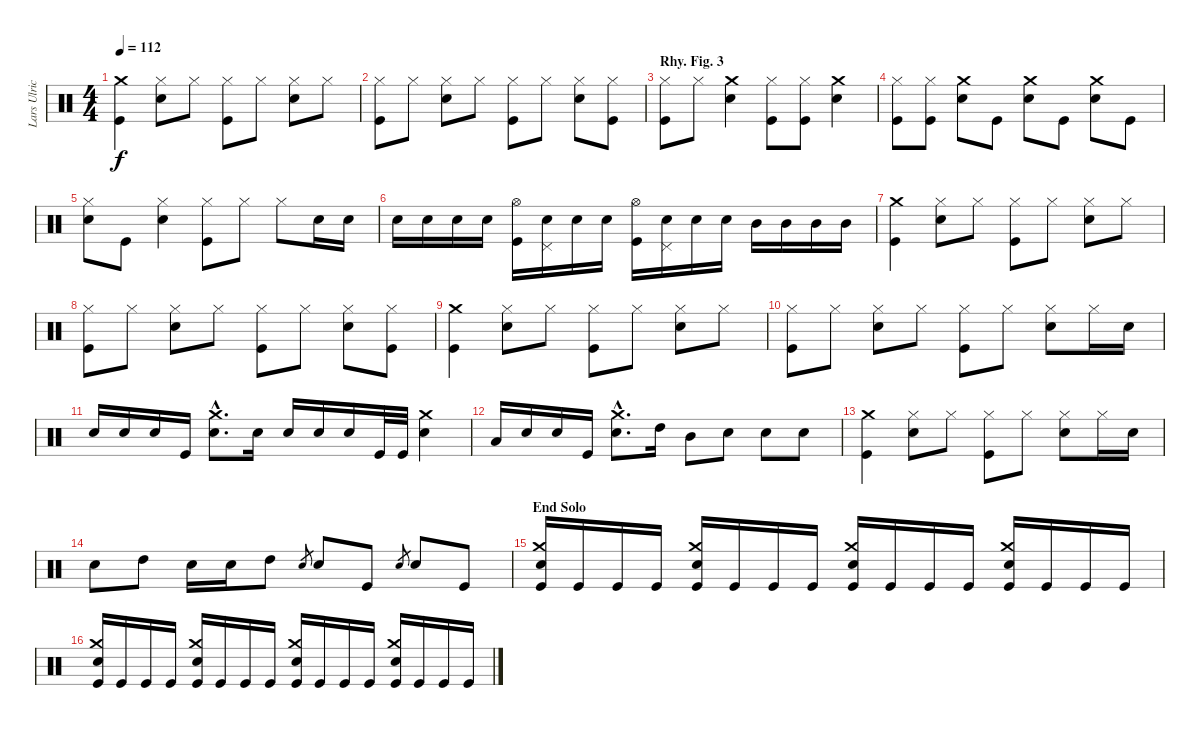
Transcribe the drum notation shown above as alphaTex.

\track ("Lars Ulrich (Drums)" "Lars Ulric") {instrument percussion}
\staff {score}
\articulation defaults
\ts (4 4)
\tempo 112
\clef neutral
\ks c
("Kick (hit)" "Crash medium (hit)").4{dy f} ("Electric Snare (hit)" "Hi-Hat (closed)").8 "Hi-Hat (closed)".8 ("Kick (hit)" "Hi-Hat (closed)").8 "Hi-Hat (closed)".8 ("Electric Snare (hit)" "Hi-Hat (closed)").8 "Hi-Hat (closed)".8 |
("Kick (hit)" "Hi-Hat (closed)").8 "Hi-Hat (closed)".8 ("Electric Snare (hit)" "Hi-Hat (closed)").8 "Hi-Hat (closed)".8 ("Kick (hit)" "Hi-Hat (closed)").8 "Hi-Hat (closed)".8 ("Electric Snare (hit)" "Hi-Hat (closed)").8 ("Kick (hit)" "Hi-Hat (closed)").8 |
\section ("" "Rhy. Fig. 3")
("Kick (hit)" "Hi-Hat (closed)").8 "Hi-Hat (closed)".8 ("Electric Snare (hit)" "Crash medium (hit)").4 ("Kick (hit)" "Hi-Hat (closed)").8 ("Kick (hit)" "Hi-Hat (closed)").8 ("Electric Snare (hit)" "Crash medium (hit)").4 |
("Kick (hit)" "Hi-Hat (closed)").8 ("Kick (hit)" "Hi-Hat (closed)").8 ("Electric Snare (hit)" "Crash medium (hit)").8 "Kick (hit)".8 ("Electric Snare (hit)" "Crash medium (hit)").8 "Kick (hit)".8 ("Electric Snare (hit)" "Crash medium (hit)").8 "Kick (hit)".8 |
("Electric Snare (hit)" "Hi-Hat (closed)").8 "Kick (hit)".8 ("Electric Snare (hit)" "Hi-Hat (closed)").4 ("Kick (hit)" "Hi-Hat (closed)").8 "Hi-Hat (closed)".8 "Hi-Hat (closed)".8 "Electric Snare (hit)".16 "Electric Snare (hit)".16 |
"Electric Snare (hit)".16 "Electric Snare (hit)".16 "Electric Snare (hit)".16 "Electric Snare (hit)".16 ("Kick (hit)" "Hi-Hat (open)").16 ("Electric Snare (hit)" "Pedal Hi-Hat (hit)").16 "Electric Snare (hit)".16 "Electric Snare (hit)".16 ("Kick (hit)" "Hi-Hat (open)").16 ("Electric Snare (hit)" "Pedal Hi-Hat (hit)").16 "Electric Snare (hit)".16 "Electric Snare (hit)".16 "Mid Tom (hit)".16 "Mid Tom (hit)".16 "Mid Tom (hit)".16 "Mid Tom (hit)".16 |
("Kick (hit)" "Crash medium (hit)").4 ("Electric Snare (hit)" "Hi-Hat (closed)").8 "Hi-Hat (closed)".8 ("Kick (hit)" "Hi-Hat (closed)").8 "Hi-Hat (closed)".8 ("Electric Snare (hit)" "Hi-Hat (closed)").8 "Hi-Hat (closed)".8 |
("Kick (hit)" "Hi-Hat (closed)").8 "Hi-Hat (closed)".8 ("Electric Snare (hit)" "Hi-Hat (closed)").8 "Hi-Hat (closed)".8 ("Kick (hit)" "Hi-Hat (closed)").8 "Hi-Hat (closed)".8 ("Electric Snare (hit)" "Hi-Hat (closed)").8 ("Kick (hit)" "Hi-Hat (closed)").8 |
("Kick (hit)" "Crash medium (hit)").4 ("Electric Snare (hit)" "Hi-Hat (closed)").8 "Hi-Hat (closed)".8 ("Kick (hit)" "Hi-Hat (closed)").8 "Hi-Hat (closed)".8 ("Electric Snare (hit)" "Hi-Hat (closed)").8 "Hi-Hat (closed)".8 |
("Kick (hit)" "Hi-Hat (closed)").8 "Hi-Hat (closed)".8 ("Electric Snare (hit)" "Hi-Hat (closed)").8 "Hi-Hat (closed)".8 ("Kick (hit)" "Hi-Hat (closed)").8 "Hi-Hat (closed)".8 ("Electric Snare (hit)" "Hi-Hat (closed)").8 "Hi-Hat (closed)".16 "Electric Snare (hit)".16 |
"Electric Snare (hit)".16 "Electric Snare (hit)".16 "Electric Snare (hit)".16 "Kick (hit)".16 ("Electric Snare (hit)"{hac} "Crash medium (hit)"{hac}).8{d} "Electric Snare (hit)".16 "Electric Snare (hit)".16 "Electric Snare (hit)".16 "Electric Snare (hit)".16 "Kick (hit)".32 "Kick (hit)".32 ("Electric Snare (hit)" "Crash medium (hit)").4 |
"Low Floor Tom (hit)".16 "Electric Snare (hit)".16 "Electric Snare (hit)".16 "Kick (hit)".16 ("Electric Snare (hit)"{hac} "Crash medium (hit)"{hac}).8{d} "High Tom (hit)".16 "Mid Tom (hit)".8 "Electric Snare (hit)".8 "Electric Snare (hit)".8 "Electric Snare (hit)".8 |
("Kick (hit)" "Crash medium (hit)").4 ("Electric Snare (hit)" "Hi-Hat (closed)").8 "Hi-Hat (closed)".8 ("Kick (hit)" "Hi-Hat (closed)").8 "Hi-Hat (closed)".8 ("Electric Snare (hit)" "Hi-Hat (closed)").8 "Hi-Hat (closed)".16 "Electric Snare (hit)".16 |
"Electric Snare (hit)".8 "High Tom (hit)".8 "Electric Snare (hit)".16 "Electric Snare (hit)".16 "High Tom (hit)".8 "Electric Snare (hit)".8{gr} "Electric Snare (hit)".8 "Kick (hit)".8 "Electric Snare (hit)".8{gr} "Electric Snare (hit)".8 "Kick (hit)".8 |
\section ("" "End Solo")
("Kick (hit)" "Electric Snare (hit)" "Crash medium (hit)").16 "Kick (hit)".16 "Kick (hit)".16 "Kick (hit)".16 ("Kick (hit)" "Electric Snare (hit)" "Crash medium (hit)").16 "Kick (hit)".16 "Kick (hit)".16 "Kick (hit)".16 ("Kick (hit)" "Electric Snare (hit)" "Crash medium (hit)").16 "Kick (hit)".16 "Kick (hit)".16 "Kick (hit)".16 ("Kick (hit)" "Electric Snare (hit)" "Crash medium (hit)").16 "Kick (hit)".16 "Kick (hit)".16 "Kick (hit)".16 |
("Kick (hit)" "Electric Snare (hit)" "Crash medium (hit)").16 "Kick (hit)".16 "Kick (hit)".16 "Kick (hit)".16 ("Kick (hit)" "Electric Snare (hit)" "Crash medium (hit)").16 "Kick (hit)".16 "Kick (hit)".16 "Kick (hit)".16 ("Kick (hit)" "Electric Snare (hit)" "Crash medium (hit)").16 "Kick (hit)".16 "Kick (hit)".16 "Kick (hit)".16 ("Kick (hit)" "Electric Snare (hit)" "Crash medium (hit)").16 "Kick (hit)".16 "Kick (hit)".16 "Kick (hit)".16
